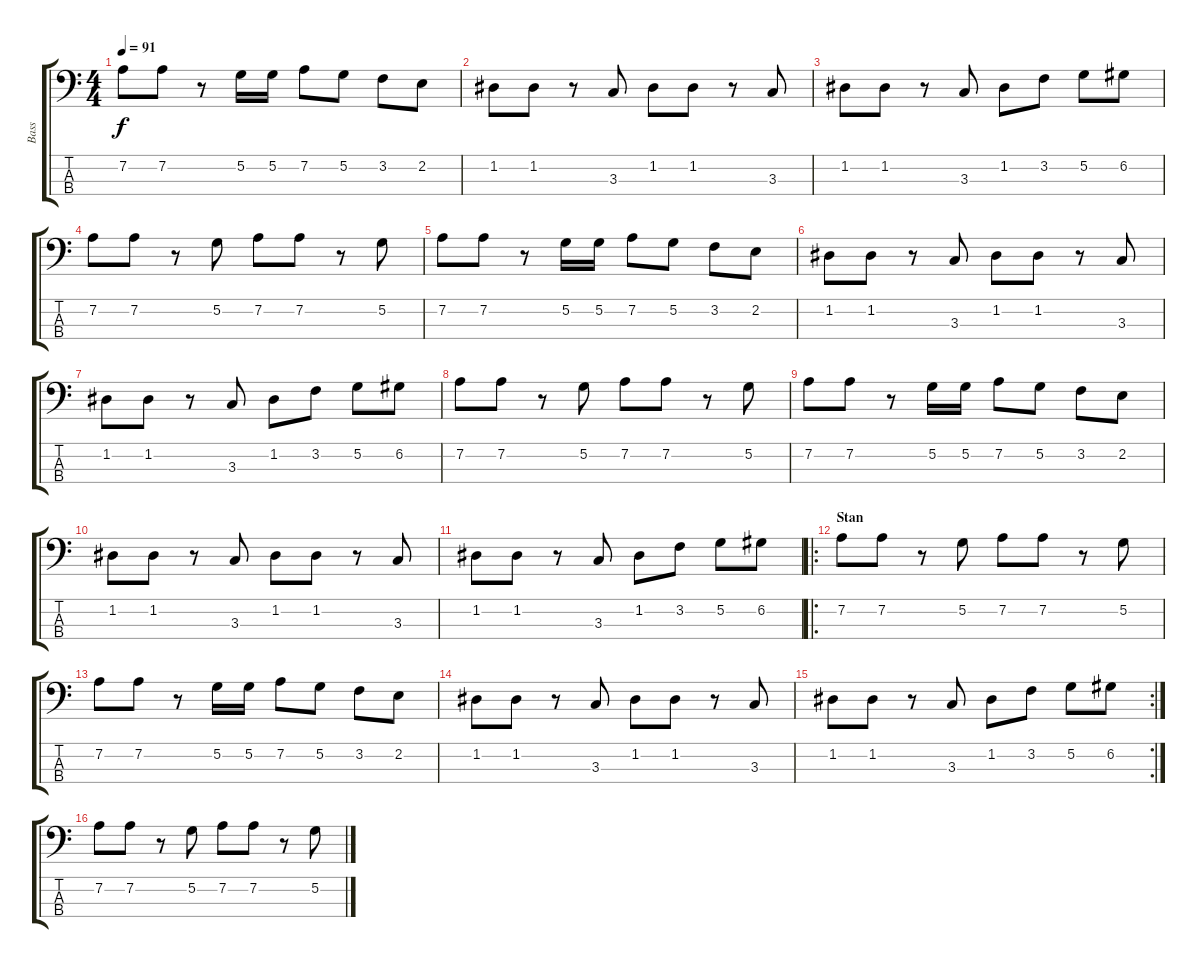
\track ("Bass" "Bass") {instrument electricbassfinger}
\staff {score tabs}
\tuning (G2 D2 A1 E1) {hide}
\ts (4 4)
\tempo 91
\clef f4
\ks c
7.2.8{dy f} 7.2.8 r.8 5.2.16 5.2.16 7.2.8 5.2.8 3.2.8 2.2.8 |
1.2.8 1.2.8 r.8 3.3.8 1.2.8 1.2.8 r.8 3.3.8 |
1.2.8 1.2.8 r.8 3.3.8 1.2.8 3.2.8 5.2.8 6.2.8 |
7.2.8 7.2.8 r.8 5.2.8 7.2.8 7.2.8 r.8 5.2.8 |
7.2.8 7.2.8 r.8 5.2.16 5.2.16 7.2.8 5.2.8 3.2.8 2.2.8 |
1.2.8 1.2.8 r.8 3.3.8 1.2.8 1.2.8 r.8 3.3.8 |
1.2.8 1.2.8 r.8 3.3.8 1.2.8 3.2.8 5.2.8 6.2.8 |
7.2.8 7.2.8 r.8 5.2.8 7.2.8 7.2.8 r.8 5.2.8 |
7.2.8 7.2.8 r.8 5.2.16 5.2.16 7.2.8 5.2.8 3.2.8 2.2.8 |
1.2.8 1.2.8 r.8 3.3.8 1.2.8 1.2.8 r.8 3.3.8 |
1.2.8 1.2.8 r.8 3.3.8 1.2.8 3.2.8 5.2.8 6.2.8 |
\ro
\section ("" "Stan")
7.2.8 7.2.8 r.8 5.2.8 7.2.8 7.2.8 r.8 5.2.8 |
7.2.8 7.2.8 r.8 5.2.16 5.2.16 7.2.8 5.2.8 3.2.8 2.2.8 |
1.2.8 1.2.8 r.8 3.3.8 1.2.8 1.2.8 r.8 3.3.8 |
\rc 2
1.2.8 1.2.8 r.8 3.3.8 1.2.8 3.2.8 5.2.8 6.2.8 |
7.2.8 7.2.8 r.8 5.2.8 7.2.8 7.2.8 r.8 5.2.8
